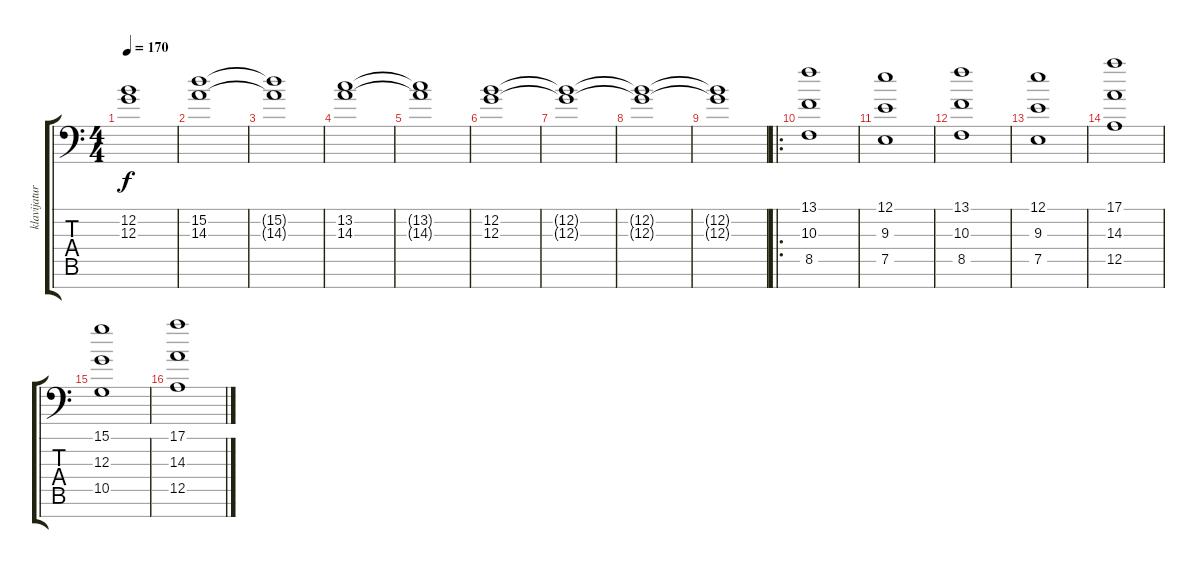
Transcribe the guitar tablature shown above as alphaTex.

\track ("klavijatura 1" "klavijatur") {instrument pad4choir}
\staff {score tabs}
\tuning (E4 B3 G3 D3 A2 E2 A1) {hide}
\ts (4 4)
\tempo 170
\clef f4
\ks c
(12.2{t} 12.3{t}).1{dy f} |
(15.2 14.3).1 |
(15.2{t} 14.3{t}).1 |
(13.2 14.3).1 |
(13.2{t} 14.3{t}).1 |
(12.2 12.3).1 |
(12.2{t} 12.3{t}).1 |
(12.2{t} 12.3{t}).1 |
(12.2{t} 12.3{t}).1 |
\ro
(13.1 10.3 8.5).1 |
(12.1 9.3 7.5).1 |
(13.1 10.3 8.5).1 |
(12.1 9.3 7.5).1 |
(17.1 14.3 12.5).1 |
(15.1 12.3 10.5).1 |
(17.1 14.3 12.5).1
